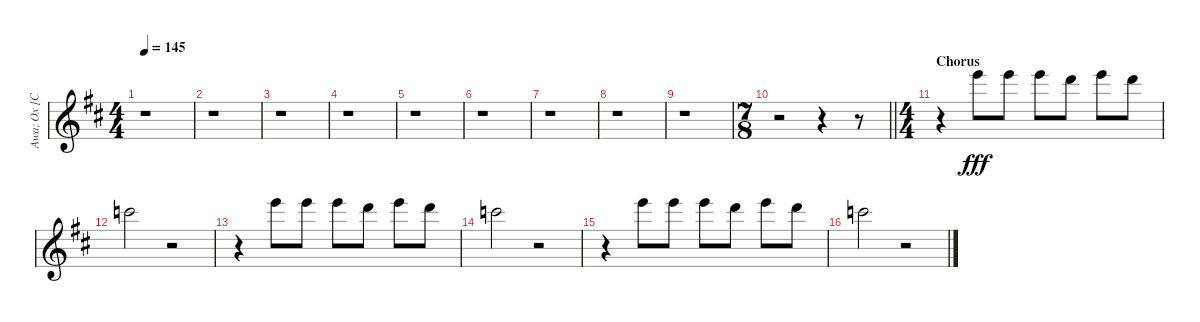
\track ("Awa; Ox [Choirs]" "Awa; Ox [C") {instrument lead1square}
\staff {score}
\tuning (E4 B3 G3 D3 A2 E2) {hide}
\ts (4 4)
\tempo 145
\clef g2
\ks d
r.1{dy fff} |
r.1 |
r.1 |
r.1 |
r.1 |
r.1 |
r.1 |
r.1 |
r.1 |
\ts (7 8)
\barLineRight lightlight
r.2 r.4 r.8 |
\ts (4 4)
\section ("" "Chorus")
r.4 24.1.8 24.1.8 24.1.8 22.1.8 24.1.8 22.1.8 |
20.1.2 r.2 |
r.4 24.1.8 24.1.8 24.1.8 22.1.8 24.1.8 22.1.8 |
20.1.2 r.2 |
r.4 24.1.8 24.1.8 24.1.8 22.1.8 24.1.8 22.1.8 |
20.1.2 r.2
